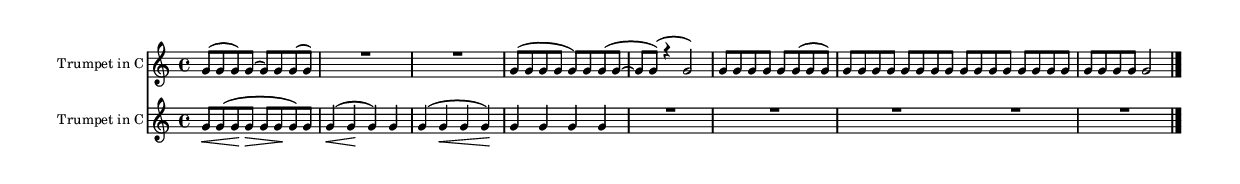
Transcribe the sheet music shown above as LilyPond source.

\version "2.10.5"
\header {
	title = ""
	composer = ""
	Arranger = ""
}

#(set-global-staff-size 12)

\score { << 
	\set Score.skipBars = ##t
		\new Staff { 
			%{ System staff %}
			\override Staff.VerticalAxisGroup #'remove-empty = ##t
			\override Score.VerticalAxisGroup #'remove-first = ##t
			{
				\time 4/4 \key c \major <<
\new Voice { \voiceOne

%{FIXME:ignored systext:\$PARTNAME\ %}
 
%{FIXME:ignored systext:\$HEADERPARTNAME\ %}
 R1*4/4*5 
%{FIXME:Unknow objet RepeatTimeLine %}
 s2 
%{FIXME:Unknow objet RitardLine %}
 s2 |%{6%} R1*4/4*1 \bar ":|" |%{7%} 
%{FIXME:Unknow objet RepeatTimeLine %}
 
%{FIXME:Unknow objet RitardLine %}
 R1*4/4*2 \bar "|." |%{9%} }
>>

			}
		}
		\new Staff { 
			\set Staff.instrumentName = "Trumpet in C" \set Staff.shortInstrumentName ="C Tpt."
			{
				\clef treble \key c \major <<
\new Voice { \voiceOne
 g'8 ( g'8  g'8  ) g'8 ( g'8  )g'8   g'8 ( g'8  )|%{1%}   R1*4/4*2  g'8 ( g'8  g'8  g'8  g'8  )g'8   g'8 ( g'8 ~ |%{4%} g'8   g'8 ( )r4 g'2  )|%{5%} g'8  g'8  g'8  g'8  g'8   g'8 ( g'8  g'8  )|%{6%} g'8  g'8  g'8  g'8  g'8  g'8  g'8  g'8  |%{7%} g'8  g'8  g'8  g'8  g'8  g'8  g'8  g'8  |%{8%} g'8  g'8  g'8  g'8  g'2  |%{9%} }
>>

			}
		}
		\new Staff { 
			\set Staff.instrumentName = "Trumpet in C" \set Staff.shortInstrumentName ="C Tpt."
			{
				\clef treble \key c \major <<
\new Voice { \voiceOne
 g'8 \<  g'8 ( g'8  \! g'8 \> g'8   g'8 ( \!g'8  )g'8  |%{1%}   
%{FIXME:Unknow objet Trill %}
 g'4 \<( g'4  \!g'4  )g'4  |%{2%}  g'4 (  g'4 \< 
%{FIXME:Unknow objet Trill %}
 g'4  g'4  )\!|%{3%} g'4  g'4  g'4  g'4  |%{4%}      R1*4/4*5 }
>>

			}
		}
>> }
